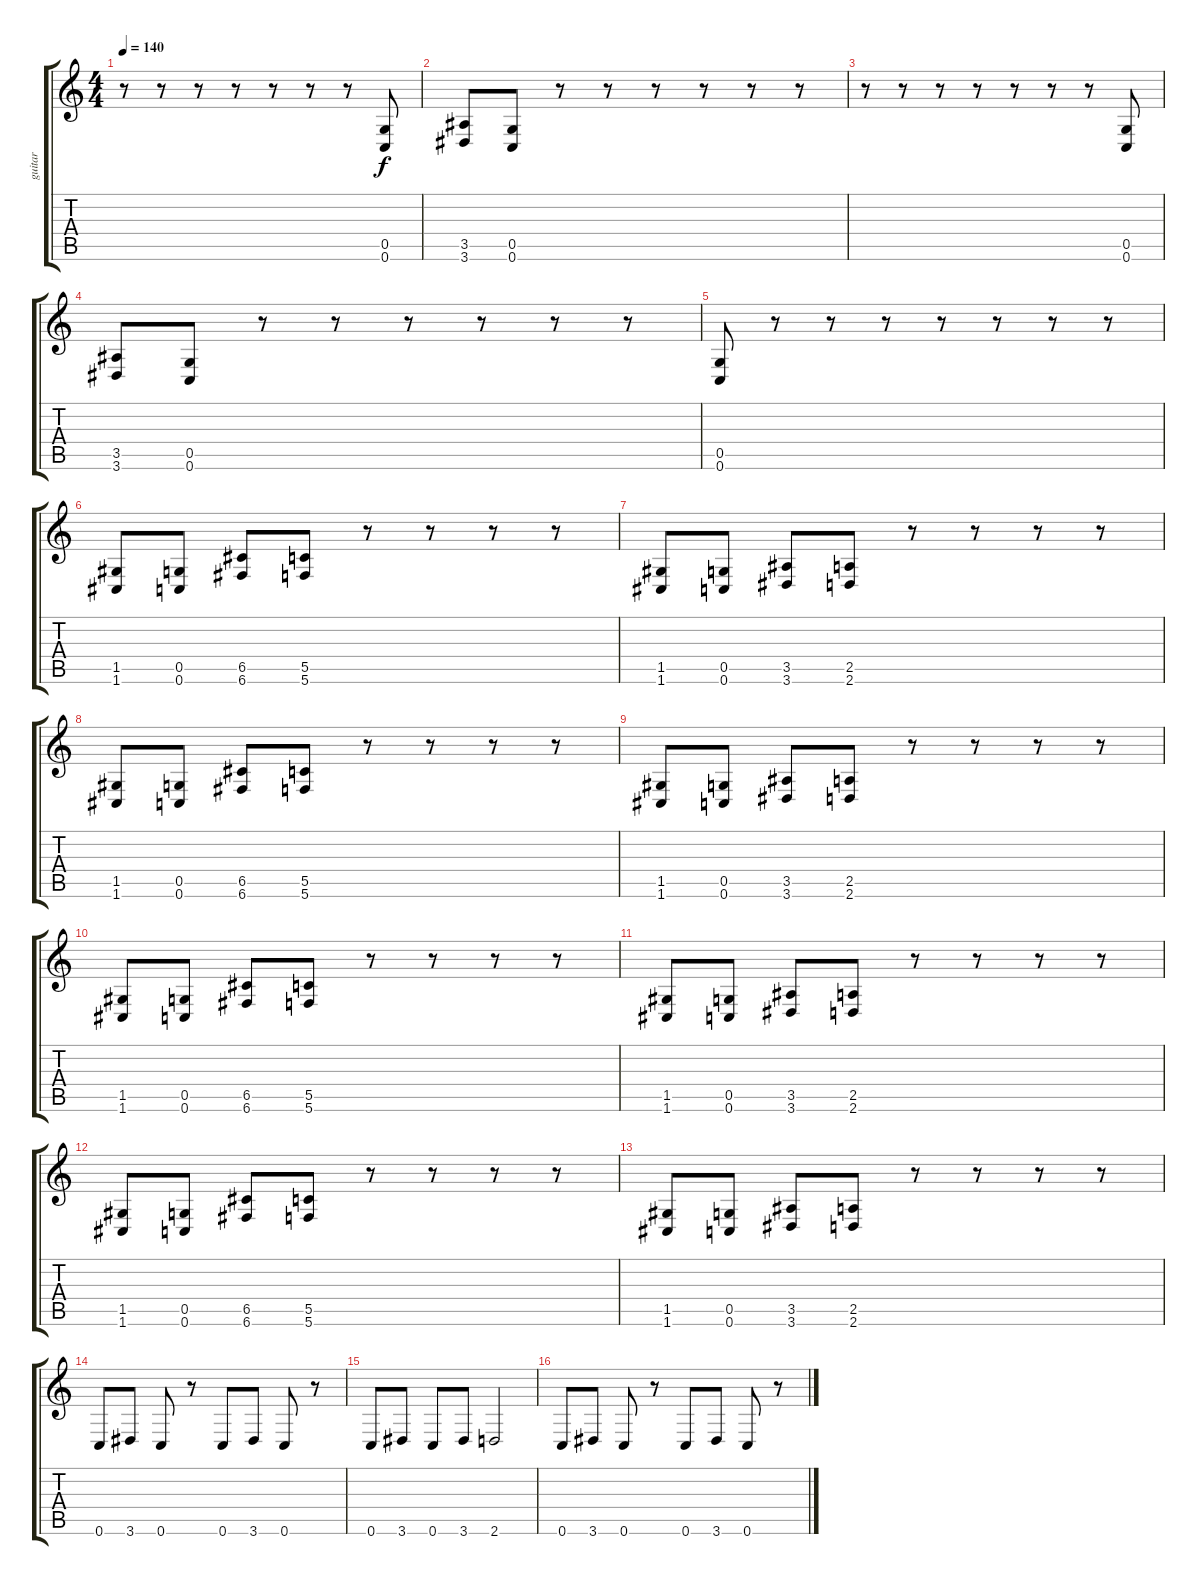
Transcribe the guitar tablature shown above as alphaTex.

\track ("guitar" "guitar") {instrument overdrivenguitar}
\staff {score tabs}
\tuning (D4 A3 F3 C3 G2 C2) {hide}
\ts (4 4)
\tempo 140
\clef g2
\ks c
r.8{dy f} r.8 r.8 r.8 r.8 r.8 r.8 (0.5 0.6).8 |
(3.5 3.6).8 (0.5 0.6).8 r.8 r.8 r.8 r.8 r.8 r.8 |
r.8 r.8 r.8 r.8 r.8 r.8 r.8 (0.5 0.6).8 |
(3.5 3.6).8 (0.5 0.6).8 r.8 r.8 r.8 r.8 r.8 r.8 |
(0.5 0.6).8 r.8 r.8 r.8 r.8 r.8 r.8 r.8 |
(1.5 1.6).8 (0.5 0.6).8 (6.5 6.6).8 (5.5 5.6).8 r.8 r.8 r.8 r.8 |
(1.5 1.6).8 (0.5 0.6).8 (3.5 3.6).8 (2.5 2.6).8 r.8 r.8 r.8 r.8 |
(1.5 1.6).8 (0.5 0.6).8 (6.5 6.6).8 (5.5 5.6).8 r.8 r.8 r.8 r.8 |
(1.5 1.6).8 (0.5 0.6).8 (3.5 3.6).8 (2.5 2.6).8 r.8 r.8 r.8 r.8 |
(1.5 1.6).8 (0.5 0.6).8 (6.5 6.6).8 (5.5 5.6).8 r.8 r.8 r.8 r.8 |
(1.5 1.6).8 (0.5 0.6).8 (3.5 3.6).8 (2.5 2.6).8 r.8 r.8 r.8 r.8 |
(1.5 1.6).8 (0.5 0.6).8 (6.5 6.6).8 (5.5 5.6).8 r.8 r.8 r.8 r.8 |
(1.5 1.6).8 (0.5 0.6).8 (3.5 3.6).8 (2.5 2.6).8 r.8 r.8 r.8 r.8 |
0.6.8 3.6.8 0.6.8 r.8 0.6.8 3.6.8 0.6.8 r.8 |
0.6.8 3.6.8 0.6.8 3.6.8 2.6.2 |
0.6.8 3.6.8 0.6.8 r.8 0.6.8 3.6.8 0.6.8 r.8
